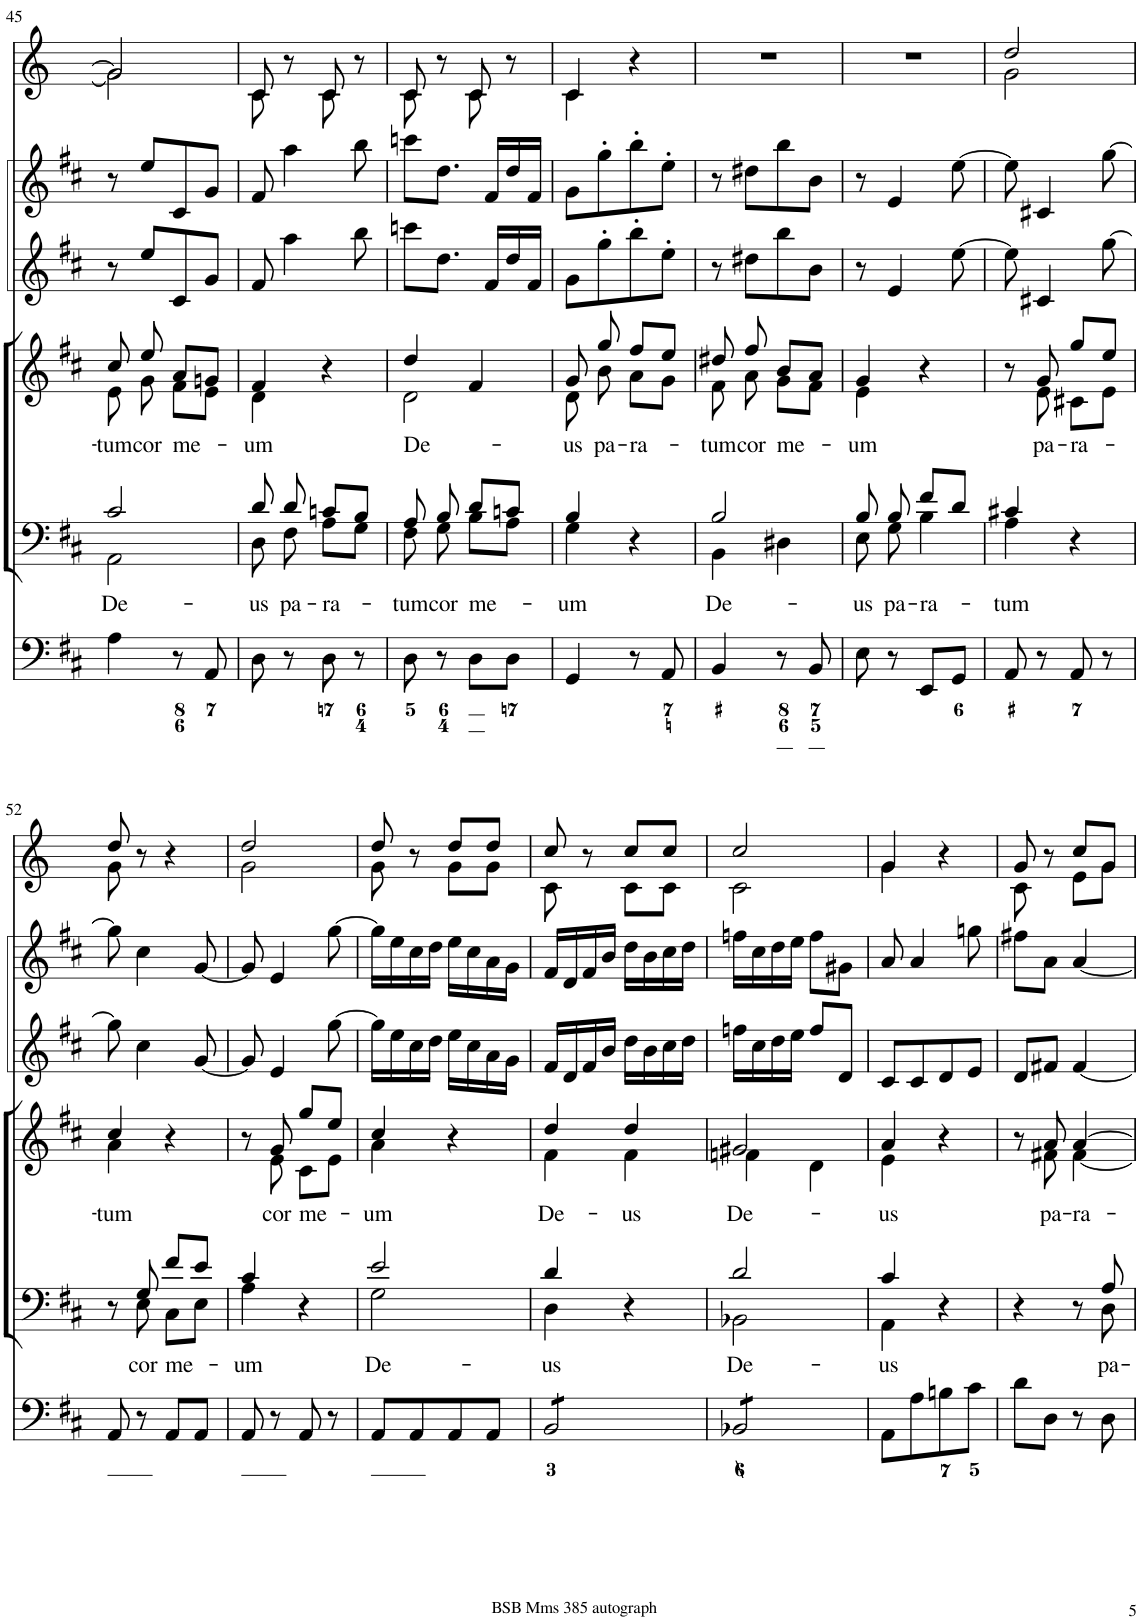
**kern	**kern	**text	**kern	**text	**kern	**kern	**kern
*part6	*part5	*part5	*part4	*part4	*part3	*part2	*part1
*staff6	*staff5	*staff5	*staff4	*staff4	*staff3	*staff2	*staff1
*I"Organ	*I"Voice	*	*I"Voice	*	*I"Violin	*I"Violini	*I"Clarini in D
*	*	*	*	*	*I'Vln	*I'Vln	*
!!LO:PB:g=z
*clefF4	*clefF4	*	*clefG2	*	*clefG2	*clefG2	*clefG2
*	*	*	*	*	*	*	*Trd-1c-2
*k[f#c#]	*k[f#c#]	*	*k[f#c#]	*	*k[f#c#]	*k[f#c#]	*k[]
*M2/4	*M2/4	*	*M2/4	*	*M2/4	*M2/4	*M2/4
=45	=45	=45	=45	=45	=45	=45	=45
!	!	!LO:LY:b	!	!LO:LY:b	!	!	!
*	*^	*	*^	*	*	*	*^
4A\	2c#/	2AA\	De-	8cc#/	8e\	-tum	8r	8r	2g/]	2g\]
!	!	!	!	!	!	!LO:LY:b	!	!	!	!
.	.	.	.	8ee/	8g\	cor	8ee/L	8ee/L	.	.
!	!	!	!	!	!	!LO:LY:b	!	!	!	!
8r	.	.	.	8a/L	8f#\L	me-	8c#/	8c#/	.	.
8AA/	.	.	.	8gn/J	8e\J	.	8g/J	8g/J	.	.
=46	=46	=46	=46	=46	=46	=46	=46	=46	=46	=46
!	!	!	!LO:LY:b	!	!	!LO:LY:b	!	!	!	!
8D\	8d/	8D\	-us	4f#/	4d\	-um	8f#/	8f#/	8c/	8c\
!	!	!	!LO:LY:b	!	!	!	!	!	!	!
8r	8d/	8F#\	pa-	.	.	.	4aa\	4aa\	8r	8ryy
!	!	!	!LO:LY:b	!	!	!	!	!	!	!
8D\	8cn/L	8A\L	-ra-	4r	4ryy	.	.	.	8c/	8c\
8r	8B/J	8G\J	.	.	.	.	8bb\	8bb\	8r	8ryy
=47	=47	=47	=47	=47	=47	=47	=47	=47	=47	=47
!	!	!	!LO:LY:b	!	!	!LO:LY:b	!	!	!	!
8D\	8A/	8F#\	-tum	4dd/	2d\	De-	8cccn\L	8cccn\L	8c/	8c\
!	!	!	!LO:LY:b	!	!	!	!	!	!	!
8r	8B/	8G\	cor	.	.	.	8.dd\J	8.dd\J	8r	8ryy
!	!	!	!LO:LY:b	!	!	!	!	!	!	!
8D\L	8d/L	8B\L	me-	4f#/	.	.	.	.	8c/	8c\
.	.	.	.	.	.	.	16f#/LL	16f#/LL	.	.
8D\J	8cn/J	8A\J	.	.	.	.	16dd/	16dd/	8r	8ryy
.	.	.	.	.	.	.	16f#/JJ	16f#/JJ	.	.
=48	=48	=48	=48	=48	=48	=48	=48	=48	=48	=48
!	!	!	!LO:LY:b	!	!	!LO:LY:b	!	!	!	!
4GG/	4B/	4G\	-um	8g/	8d\	-us	8g\L	8g\L	4c/	4c\
!	!	!	!	!	!	!LO:LY:b	!	!	!	!
.	.	.	.	8gg/	8b\	pa-	8gg'\	8gg'\	.	.
!	!	!	!	!	!	!LO:LY:b	!	!	!	!
8r	4r	4ryy	.	8ff#/L	8a\L	-ra-	8bb'\	8bb'\	4r	4ryy
8AA/	.	.	.	8ee/J	8g\J	.	8ee'\J	8ee'\J	.	.
*	*	*	*	*	*	*	*	*	*v	*v
=49	=49	=49	=49	=49	=49	=49	=49	=49	=49
!	!	!	!LO:LY:b	!	!	!LO:LY:b	!	!	!
4BB/	2B/	4BB\	De-	8dd#X/	8f#\	-tum	8r	8r	2r
!	!	!	!	!	!	!LO:LY:b	!	!	!
.	.	.	.	8ff#/	8a\	cor	8dd#X\L	8dd#X\L	.
!	!	!	!	!	!	!LO:LY:b	!	!	!
8r	.	4D#X\	.	8b/L	8g\L	me-	8bb\	8bb\	.
8BB/	.	.	.	8a/J	8f#\J	.	8b\J	8b\J	.
=50	=50	=50	=50	=50	=50	=50	=50	=50	=50
!	!	!	!LO:LY:b	!	!	!LO:LY:b	!	!	!
8E\	8B/	8E\	-us	4g/	4e\	-um	8r	8r	2r
!	!	!	!LO:LY:b	!	!	!	!	!	!
8r	8B/	8G\	pa-	.	.	.	4e/	4e/	.
!	!	!	!LO:LY:b	!	!	!	!	!	!
8EE/L	8f#/L	4B\	-ra-	4r	4ryy	.	.	.	.
8GG/J	8d/J	.	.	.	.	.	[8ee\	[8ee\	.
=51	=51	=51	=51	=51	=51	=51	=51	=51	=51
!	!	!	!LO:LY:b	!	!	!	!	!	!
*	*	*	*	*	*	*	*	*	*^
8AA/	4c#X/	4A\	-tum	8r	8ryy	.	8ee\]	8ee\]	2dd/	2g\
!	!	!	!	!	!	!LO:LY:b	!	!	!	!
8r	.	.	.	8g/	8e\	pa-	4c#X/	4c#X/	.	.
!	!	!	!	!	!	!LO:LY:b	!	!	!	!
8AA/	4r	4ryy	.	8gg/L	8c#X\L	-ra-	.	.	.	.
8r	.	.	.	8ee/J	8e\J	.	[8gg\	[8gg\	.	.
!!LO:LB:g=z	!!
=52	=52	=52	=52	=52	=52	=52	=52	=52	=52	=52
!	!	!	!	!	!	!LO:LY:b	!	!	!	!
8AA/	8r	8ryy	.	4cc#/	4a\	-tum	8gg\]	8gg\]	8dd/	8g\
!	!	!	!LO:LY:b	!	!	!	!	!	!	!
8r	8G/	8E\	cor	.	.	.	4cc#\	4cc#\	8r	4.ryy
!	!	!	!LO:LY:b	!	!	!	!	!	!	!
8AA/L	8f#/L	8C#\L	me-	4r	4ryy	.	.	.	4r	.
8AA/J	8e/J	8E\J	.	.	.	.	[8g/	[8g/	.	.
=53	=53	=53	=53	=53	=53	=53	=53	=53	=53	=53
!	!	!	!LO:LY:b	!	!	!	!	!	!	!
8AA/	4c#/	4A\	-um	8r	8ryy	.	8g/]	8g/]	2dd/	2g\
!	!	!	!	!	!	!LO:LY:b	!	!	!	!
8r	.	.	.	8g/	8e\	cor	4e/	4e/	.	.
!	!	!	!	!	!	!LO:LY:b	!	!	!	!
8AA/	4r	4ryy	.	8gg/L	8c#\L	me-	.	.	.	.
8r	.	.	.	8ee/J	8e\J	.	[8gg\	[8gg\	.	.
=54	=54	=54	=54	=54	=54	=54	=54	=54	=54	=54
!	!	!	!LO:LY:b	!	!	!LO:LY:b	!	!	!	!
8AA/L	2e/	2G\	De-	4cc#/	4a\	-um	16gg\LL]	16gg\LL]	8dd/	8g\
.	.	.	.	.	.	.	16ee\	16ee\	.	.
8AA/	.	.	.	.	.	.	16cc#\	16cc#\	8r	8ryy
.	.	.	.	.	.	.	16dd\JJ	16dd\JJ	.	.
8AA/	.	.	.	4r	4ryy	.	16ee\LL	16ee\LL	8dd/L	8g\L
.	.	.	.	.	.	.	16cc#\	16cc#\	.	.
8AA/J	.	.	.	.	.	.	16a\	16a\	8dd/J	8g\J
.	.	.	.	.	.	.	16g\JJ	16g\JJ	.	.
=55	=55	=55	=55	=55	=55	=55	=55	=55	=55	=55
!	!	!	!LO:LY:b	!	!	!LO:LY:b	!	!	!	!
*tremolo	*	*	*	*	*	*	*	*	*	*
8BB/L	4d/	4D\	-us	4dd/	4f#\	De-	16f#/LL	16f#/LL	8cc/	8c\
.	.	.	.	.	.	.	16d/	16d/	.	.
8BB/	.	.	.	.	.	.	16f#/	16f#/	8r	8ryy
.	.	.	.	.	.	.	16b/JJ	16b/JJ	.	.
!	!	!	!	!	!	!LO:LY:b	!	!	!	!
8BB/	4r	4ryy	.	4dd/	4f#\	-us	16dd\LL	16dd\LL	8cc/L	8c\L
.	.	.	.	.	.	.	16b\	16b\	.	.
8BB/J	.	.	.	.	.	.	16cc#\	16cc#\	8cc/J	8c\J
.	.	.	.	.	.	.	16dd\JJ	16dd\JJ	.	.
=56	=56	=56	=56	=56	=56	=56	=56	=56	=56	=56
!	!	!	!LO:LY:b	!	!	!LO:LY:b	!	!	!	!
8BB-X/L	2d/	2BB-X\	De-	2g#X/	4fn\	De-	16ffn\LL	16ffn\LL	2cc/	2c\
.	.	.	.	.	.	.	16cc#\	16cc#\	.	.
8BB-X/	.	.	.	.	.	.	16dd\	16dd\	.	.
.	.	.	.	.	.	.	16ee\JJ	16ee\JJ	.	.
8BB-X/	.	.	.	.	4d\	.	8ff/L	8ff\L	.	.
8BB-X/J	.	.	.	.	.	.	8d/J	8g#X\J	.	.
*Xtremolo	*	*	*	*	*	*	*	*	*	*
=57	=57	=57	=57	=57	=57	=57	=57	=57	=57	=57
!	!	!	!LO:LY:b	!	!	!LO:LY:b	!	!	!	!
8AA\L	4c#/	4AA\	-us	4a/	4e\	-us	8c#/L	8a/	4g/	4g\
8A\	.	.	.	.	.	.	8c#/	4a/	.	.
8Bn\	4r	4ryy	.	4r	4ryy	.	8d/	.	4r	4ryy
8c#\J	.	.	.	.	.	.	8e/J	8ggn\	.	.
=58	=58	=58	=58	=58	=58	=58	=58	=58	=58	=58
8d\L	4r	4.ryy	.	8r	8ryy	.	8d/L	8ff#X\L	8g/	8c\
!	!	!	!	!	!	!LO:LY:b	!	!	!	!
8D\J	.	.	.	8a/	8f#X\	pa-	8f#X/J	8a\J	8r	8ryy
!	!	!	!	!	!	!LO:LY:b	!	!	!	!
8r	8r	.	.	[4a/	[4f#\	-ra-	[4f#/	[4a/	8cc/L	8e\L
!	!	!	!LO:LY:b	!	!	!	!	!	!	!
8D\	8A/	8D\	pa-	.	.	.	.	.	8g/J	8g\J
*	*v	*v	*	*	*	*	*	*	*v	*v
*	*	*	*v	*v	*	*	*	*
=	=	=	=	=	=	=	=
*-	*-	*-	*-	*-	*-	*-	*-
